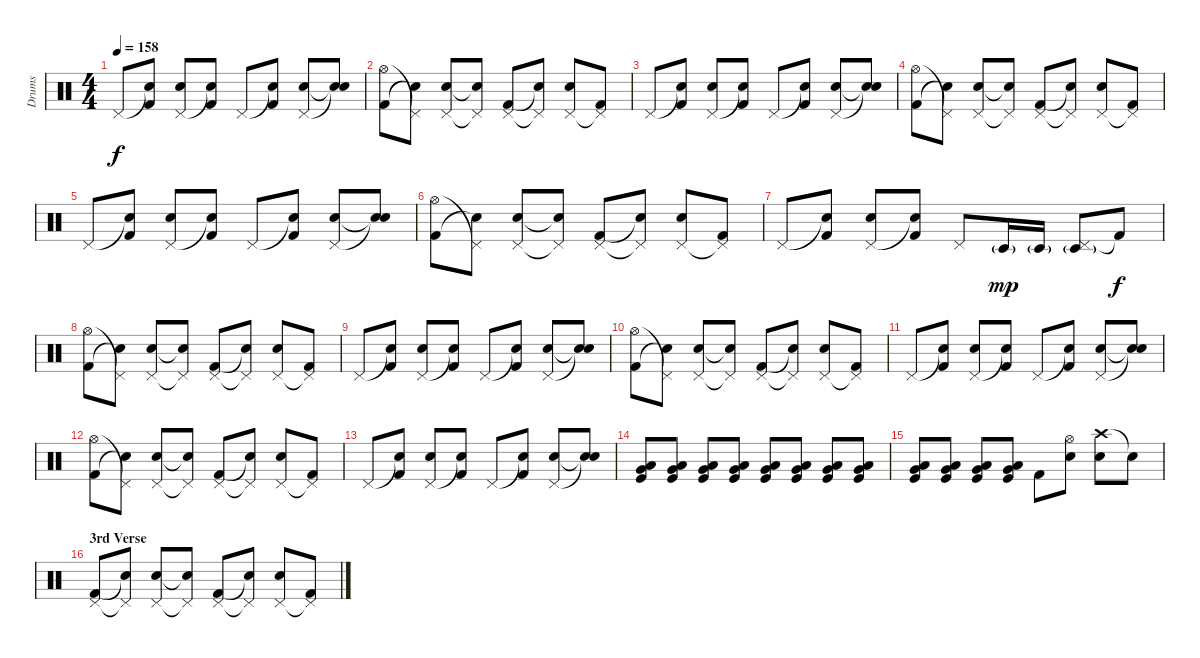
\track ("Drums" "Drums") {instrument percussion}
\staff {score}
\articulation defaults
\ts (4 4)
\tempo 158
\clef neutral
\ks c "Pedal Hi-Hat (hit)".8{dy f}
("Snare (hit)"{t} "Kick (hit) 2").8 ("Pedal Hi-Hat (hit)" "Electric Snare (hit)").8 ("Snare (hit)"{t} "Kick (hit) 2").8 "Pedal Hi-Hat (hit)".8 ("Snare (hit)"{t} "Kick (hit) 2").8 ("Pedal Hi-Hat (hit)" "Electric Snare (hit)").8 ("Snare (hit)"{t} "Snare (hit)"{t}).8 |
("Hi-Hat (open)" "Kick (hit) 2").8 ("Pedal Hi-Hat (hit)"{t} "Electric Snare (hit)"{t}).8 ("Pedal Hi-Hat (hit)" "Electric Snare (hit)").8 ("Pedal Hi-Hat (hit)"{t} "Snare (hit)"{t}).8 ("Pedal Hi-Hat (hit)" "Kick (hit) 2").8 ("Pedal Hi-Hat (hit)"{t} "Electric Snare (hit)"{t}).8 ("Pedal Hi-Hat (hit)" "Electric Snare (hit)").8 ("Pedal Hi-Hat (hit)"{t} "Kick (hit) 2").8 |
"Pedal Hi-Hat (hit)".8 ("Snare (hit)"{t} "Kick (hit) 2").8 ("Pedal Hi-Hat (hit)" "Electric Snare (hit)").8 ("Snare (hit)"{t} "Kick (hit) 2").8 "Pedal Hi-Hat (hit)".8 ("Snare (hit)"{t} "Kick (hit) 2").8 ("Pedal Hi-Hat (hit)" "Electric Snare (hit)").8 ("Snare (hit)"{t} "Snare (hit)"{t}).8 |
("Hi-Hat (open)" "Kick (hit) 2").8 ("Pedal Hi-Hat (hit)"{t} "Electric Snare (hit)"{t}).8 ("Pedal Hi-Hat (hit)" "Electric Snare (hit)").8 ("Pedal Hi-Hat (hit)"{t} "Snare (hit)"{t}).8 ("Pedal Hi-Hat (hit)" "Kick (hit) 2").8 ("Pedal Hi-Hat (hit)"{t} "Electric Snare (hit)"{t}).8 ("Pedal Hi-Hat (hit)" "Electric Snare (hit)").8 ("Pedal Hi-Hat (hit)"{t} "Kick (hit) 2").8 |
"Pedal Hi-Hat (hit)".8 ("Snare (hit)"{t} "Kick (hit) 2").8 ("Pedal Hi-Hat (hit)" "Electric Snare (hit)").8 ("Snare (hit)"{t} "Kick (hit) 2").8 "Pedal Hi-Hat (hit)".8 ("Snare (hit)"{t} "Kick (hit) 2").8 ("Pedal Hi-Hat (hit)" "Electric Snare (hit)").8 ("Snare (hit)"{t} "Snare (hit)"{t}).8 |
("Hi-Hat (open)" "Kick (hit) 2").8 ("Pedal Hi-Hat (hit)"{t} "Electric Snare (hit)"{t}).8 ("Pedal Hi-Hat (hit)" "Electric Snare (hit)").8 ("Pedal Hi-Hat (hit)"{t} "Snare (hit)"{t}).8 ("Pedal Hi-Hat (hit)" "Kick (hit) 2").8 ("Pedal Hi-Hat (hit)"{t} "Electric Snare (hit)"{t}).8 ("Pedal Hi-Hat (hit)" "Electric Snare (hit)").8 ("Pedal Hi-Hat (hit)"{t} "Kick (hit) 2").8 |
"Pedal Hi-Hat (hit)".8 ("Snare (hit)"{t} "Kick (hit) 2").8 ("Pedal Hi-Hat (hit)" "Electric Snare (hit)").8 ("Snare (hit)"{t} "Kick (hit) 2").8 "Pedal Hi-Hat (hit)".8 "Timbale low (hit)"{g}.16{dy mp} "Timbale low (hit)"{g}.16 ("Pedal Hi-Hat (hit)" "Timbale low (hit)"{g}).8 "Kick (hit) 2"{t}.8{dy f} |
("Hi-Hat (open)" "Kick (hit) 2").8 ("Pedal Hi-Hat (hit)"{t} "Electric Snare (hit)"{t}).8 ("Pedal Hi-Hat (hit)" "Electric Snare (hit)").8 ("Pedal Hi-Hat (hit)"{t} "Snare (hit)"{t}).8 ("Pedal Hi-Hat (hit)" "Kick (hit) 2").8 ("Pedal Hi-Hat (hit)"{t} "Electric Snare (hit)"{t}).8 ("Pedal Hi-Hat (hit)" "Electric Snare (hit)").8 ("Pedal Hi-Hat (hit)"{t} "Kick (hit) 2").8 |
"Pedal Hi-Hat (hit)".8 ("Snare (hit)"{t} "Kick (hit) 2").8 ("Pedal Hi-Hat (hit)" "Electric Snare (hit)").8 ("Snare (hit)"{t} "Kick (hit) 2").8 "Pedal Hi-Hat (hit)".8 ("Snare (hit)"{t} "Kick (hit) 2").8 ("Pedal Hi-Hat (hit)" "Electric Snare (hit)").8 ("Snare (hit)"{t} "Snare (hit)"{t}).8 |
("Hi-Hat (open)" "Kick (hit) 2").8 ("Pedal Hi-Hat (hit)"{t} "Electric Snare (hit)"{t}).8 ("Pedal Hi-Hat (hit)" "Electric Snare (hit)").8 ("Pedal Hi-Hat (hit)"{t} "Snare (hit)"{t}).8 ("Pedal Hi-Hat (hit)" "Kick (hit) 2").8 ("Pedal Hi-Hat (hit)"{t} "Electric Snare (hit)"{t}).8 ("Pedal Hi-Hat (hit)" "Electric Snare (hit)").8 ("Pedal Hi-Hat (hit)"{t} "Kick (hit) 2").8 |
"Pedal Hi-Hat (hit)".8 ("Snare (hit)"{t} "Kick (hit) 2").8 ("Pedal Hi-Hat (hit)" "Electric Snare (hit)").8 ("Snare (hit)"{t} "Kick (hit) 2").8 "Pedal Hi-Hat (hit)".8 ("Snare (hit)"{t} "Kick (hit) 2").8 ("Pedal Hi-Hat (hit)" "Electric Snare (hit)").8 ("Snare (hit)"{t} "Snare (hit)"{t}).8 |
("Hi-Hat (open)" "Kick (hit) 2").8 ("Pedal Hi-Hat (hit)"{t} "Electric Snare (hit)"{t}).8 ("Pedal Hi-Hat (hit)" "Electric Snare (hit)").8 ("Pedal Hi-Hat (hit)"{t} "Snare (hit)"{t}).8 ("Pedal Hi-Hat (hit)" "Kick (hit) 2").8 ("Pedal Hi-Hat (hit)"{t} "Electric Snare (hit)"{t}).8 ("Pedal Hi-Hat (hit)" "Electric Snare (hit)").8 ("Pedal Hi-Hat (hit)"{t} "Kick (hit) 2").8 |
"Pedal Hi-Hat (hit)".8 ("Snare (hit)"{t} "Kick (hit) 2").8 ("Pedal Hi-Hat (hit)" "Electric Snare (hit)").8 ("Snare (hit)"{t} "Kick (hit) 2").8 "Pedal Hi-Hat (hit)".8 ("Snare (hit)"{t} "Kick (hit) 2").8 ("Pedal Hi-Hat (hit)" "Electric Snare (hit)").8 ("Snare (hit)"{t} "Snare (hit)"{t}).8 |
("Kick (hit)" "Low Tom (hit)" "Very Low Tom (hit)").8 ("Kick (hit)" "Low Tom (hit)" "Very Low Tom (hit)").8 ("Kick (hit)" "Low Tom (hit)" "Very Low Tom (hit)").8 ("Kick (hit)" "Low Tom (hit)" "Very Low Tom (hit)").8 ("Kick (hit)" "Low Tom (hit)" "Very Low Tom (hit)").8 ("Kick (hit)" "Low Tom (hit)" "Very Low Tom (hit)").8 ("Kick (hit)" "Low Tom (hit)" "Very Low Tom (hit)").8 ("Kick (hit)" "Low Tom (hit)" "Very Low Tom (hit)").8 |
("Kick (hit)" "Very Low Tom (hit)" "Low Tom (hit)").8 ("Kick (hit)" "Very Low Tom (hit)" "Low Tom (hit)").8 ("Kick (hit)" "Very Low Tom (hit)" "Low Tom (hit)").8 ("Kick (hit)" "Very Low Tom (hit)" "Low Tom (hit)").8 "Kick (hit) 2".8 ("Hi-Hat (open)" "Electric Snare (hit)").8 ("Crash high (hit)" "Electric Snare (hit)").8 "Snare (hit)"{t}.8 |
\section ("" "3rd Verse")
("Pedal Hi-Hat (hit)" "Kick (hit) 2").8 ("Pedal Hi-Hat (hit)"{t} "Electric Snare (hit)"{t}).8 ("Pedal Hi-Hat (hit)" "Electric Snare (hit)").8 ("Pedal Hi-Hat (hit)"{t} "Snare (hit)"{t}).8 ("Pedal Hi-Hat (hit)" "Kick (hit) 2").8 ("Pedal Hi-Hat (hit)"{t} "Electric Snare (hit)"{t}).8 ("Pedal Hi-Hat (hit)" "Electric Snare (hit)").8 ("Pedal Hi-Hat (hit)"{t} "Kick (hit) 2").8
